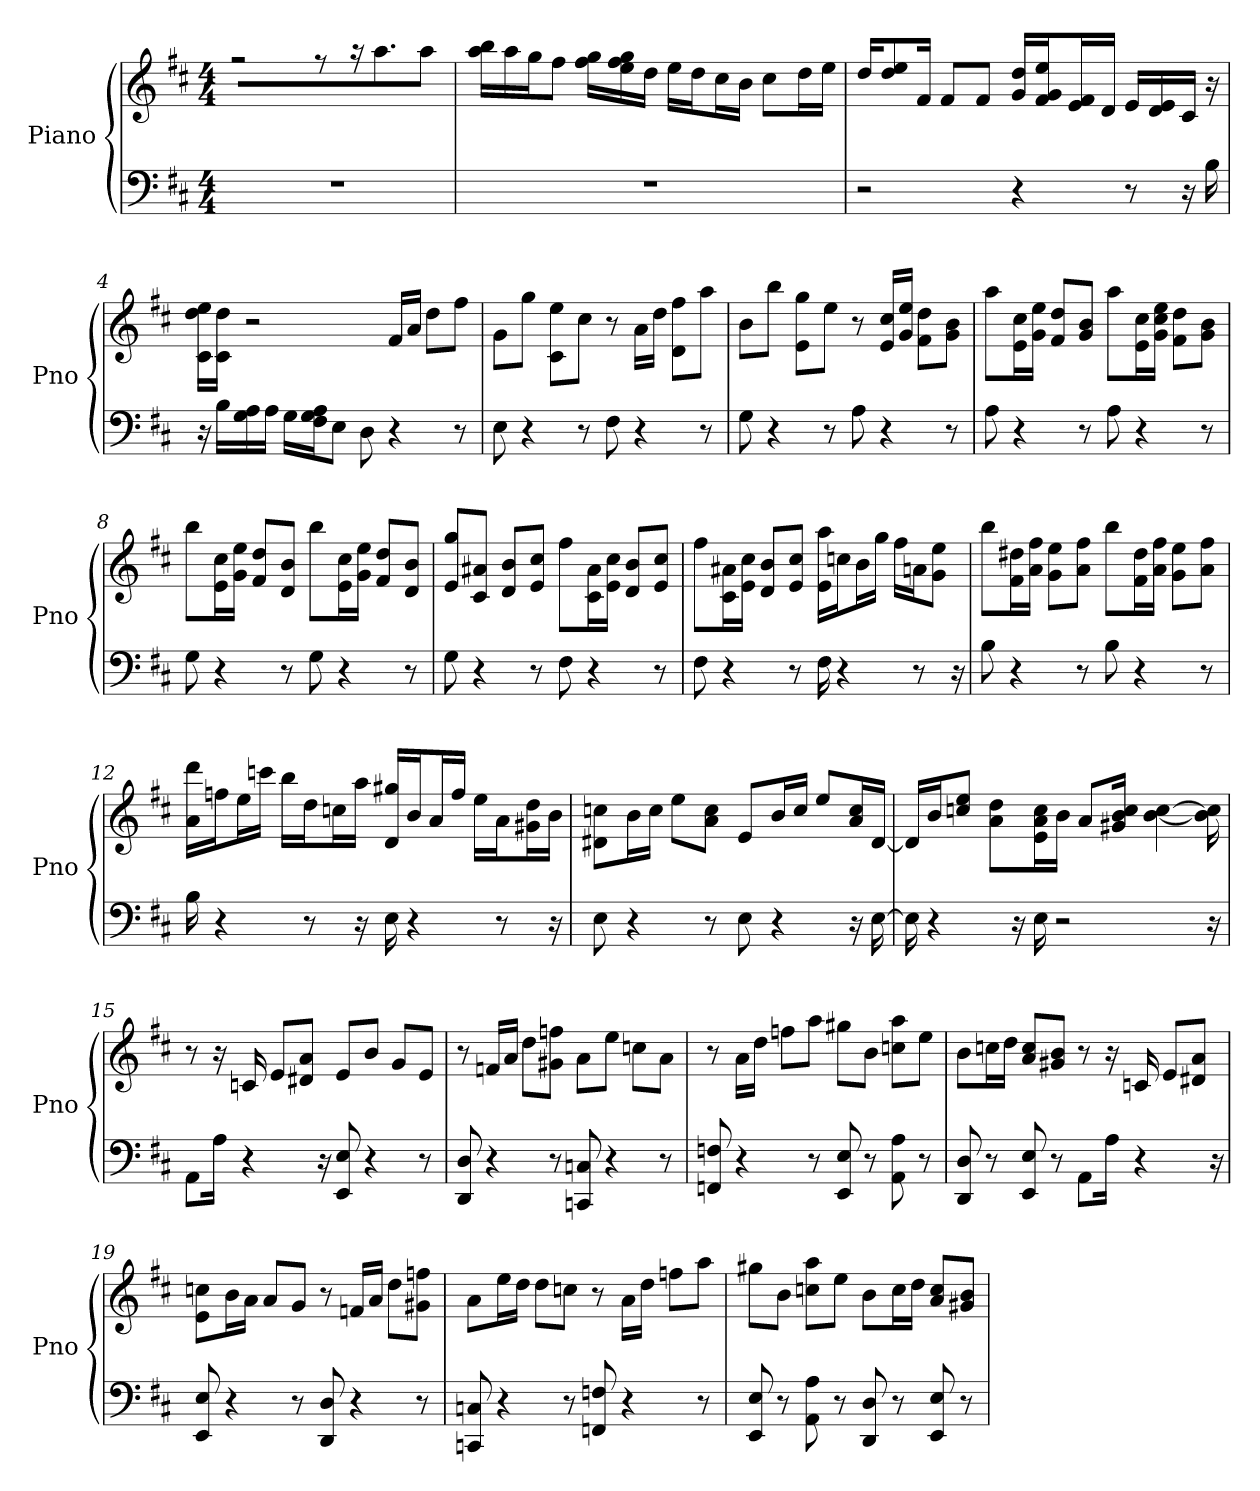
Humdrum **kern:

**kern	**kern
*part1	*part1
*staff2	*staff1
*I"Piano	*
*I'Pno	*
*clefF4	*clefG2
*k[f#c#]	*k[f#c#]
*D:	*D:
*M4/4	*M4/4
*MM91	*MM91
=1	=1
1r	2r
.	8r
.	16r
.	8.aa
.	8aaJ
=2	=2
1r	16bb\ 16aa\LL
.	16aa\J
.	16gg\K
.	8ff#\J
.	16gg\ 16ff#\LL
.	16ee\ 16gg\ 16ff#\
.	16dd\JJ
.	16ee\LL
.	16dd\J
.	16cc#\L
.	16b\JJ
.	8cc#\L
.	16dd\L
.	16ee\JJ
=3	=3
2r	16dd/KL
.	8ee/ 8dd/
.	16f#/Jk
.	8f#/L
.	8f#/J
4r	16g/ 16dd/LL
.	16ee/ 16f#/ 16g/J
.	16f#/ 16e/L
.	16d/JJ
8r	16e/LL
.	16d/ 16e/
16r	16c#/JJ
16B	16r
=4	=4
16r	16ee\ 16c#\ 16dd\LL
16B\LL	16c#\ 16dd\JJ
16A\ 16G\	2r
16A\JJ	.
16G\LL	.
16A\ 16G\ 16F#\J	.
8E\J	.
8D	.
4r	16f#/LL
.	16a/JJ
.	8dd\L
8r	8ff#\J
=5	=5
8E	8g\L
4r	8gg\J
.	8ee\ 8c#\L
8r	8cc#\J
8F#	8r
4r	16a\LL
.	16dd\JJ
.	8ff#\ 8d\L
8r	8aa\J
=6	=6
8G	8b\L
4r	8bb\J
.	8gg\ 8e\L
8r	8ee\J
8A	8r
4r	16e/ 16cc#/LL
.	16ee/ 16g/JJ
.	8dd\ 8f#\L
8r	8b\ 8g\J
=7	=7
8A	8aa\L
4r	16e\ 16cc#\L
.	16g\ 16ee\JJ
.	8f#/ 8dd/L
8r	8b/ 8g/J
8A	8aa\L
4r	16cc#\ 16e\L
.	16g\ 16ee\ 16cc#\JJ
.	8dd\ 8f#\L
8r	8g\ 8b\J
=8	=8
8G	8bb\L
4r	16cc#\ 16e\L
.	16g\ 16ee\JJ
.	8f#/ 8dd/L
8r	8b/ 8d/J
8G	8bb\L
4r	16e\ 16cc#\L
.	16ee\ 16g\JJ
.	8f#/ 8dd/L
8r	8b/ 8d/J
=9	=9
8G	8e/ 8gg/L
4r	8c#/ 8a#/J
.	8b/ 8d/L
8r	8cc#/ 8e/J
8F#	8ff#\L
4r	16c#\ 16a#\L
.	16e\ 16cc#\JJ
.	8d/ 8b/L
8r	8cc#/ 8e/J
=10	=10
8F#	8ff#\L
4r	16a#\ 16c#\L
.	16cc#\ 16e\JJ
.	8d/ 8b/L
8r	8e/ 8cc#/J
16F#	16aa\ 16e\LL
4r	16cc\J
.	16b\L
.	16gg\JJ
.	16ff#\LL
8r	16a\J
.	8g\ 8ee\J
16r	.
=11	=11
8B	8bb\L
4r	16dd#\ 16f#\L
.	16ff#\ 16a\JJ
.	8g\ 8ee\L
8r	8a\ 8ff#\J
8B	8bb\L
4r	16dd#\ 16f#\L
.	16ff#\ 16a\JJ
.	8ee\ 8g\L
8r	8ff#\ 8a\J
=12	=12
16B	16ddd\ 16a\LL
4r	16ff\J
.	16ee\L
.	16ccc\JJ
.	16bb\LL
8r	16dd\J
.	16cc\L
16r	16aa\JJ
16E	16d/ 16gg#/LL
4r	16b/J
.	16a/L
.	16ff/JJ
.	16ee\LL
8r	16a\J
.	16g#\ 16dd\L
16r	16b\JJ
=13	=13
8E	8cc\ 8d#\L
4r	16b\L
.	16cc\JJ
.	8ee\L
8r	8cc\ 8a\J
8E	8e/L
4r	16b/L
.	16cc/JJ
.	8ee/L
16r	16cc/ 16a/L
[16E	[16d#/JJ
=14	=14
16E]	16d#/LL]
4r	16b/J
.	8cc/ 8ee/J
.	8dd\ 8a\L
16r	.
16E	16e\ 16cc\ 16a\L
2r	16b\JJ
.	8a/L
.	16cc/ 16g#/ 16b/Jk
.	[4cc [4b
16r	16cc] 16b]
=15	=15
8AA\L	8r
16A\Jk	16r
4r	16c
.	8e/L
.	8a/ 8d#/J
16r	.
8E 8EE	8e/L
4r	8b/J
.	8g/L
8r	8e/J
=16	=16
8D 8DD	8r
4r	16f/LL
.	16a/JJ
.	8dd\L
8r	8ff\ 8g#\J
8C 8CC	8a\L
4r	8ee\J
.	8cc\L
8r	8a\J
=17	=17
8F 8FF	8r
4r	16a\LL
.	16dd\JJ
.	8ff\L
8r	8aa\J
8E 8EE	8gg#\L
8r	8b\J
8A 8AA	8aa\ 8cc\L
8r	8ee\J
=18	=18
8D 8DD	8b\L
8r	16cc\L
.	16dd\JJ
8EE 8E	8a/ 8cc/L
8r	8g#/ 8b/J
8AA\L	8r
16A\Jk	16r
4r	16c
.	8e/L
.	8a/ 8d#/J
16r	.
=19	=19
8E 8EE	8cc\ 8e\L
4r	16b\L
.	16a\JJ
.	8a/L
8r	8g/J
8DD 8D	8r
4r	16f/LL
.	16a/JJ
.	8dd\L
8r	8g#\ 8ff\J
=20	=20
8CC 8C	8a\L
4r	16ee\L
.	16dd\JJ
.	8dd\L
8r	8cc\J
8FF 8F	8r
4r	16a\LL
.	16dd\JJ
.	8ff\L
8r	8aa\J
=21	=21
8EE 8E	8gg#\L
8r	8b\J
8AA 8A	8aa\ 8cc\L
8r	8ee\J
8DD 8D	8b\L
8r	16cc\L
.	16dd\JJ
8EE 8E	8cc/ 8a/L
8r	8b/ 8g#/J
=	=
*-	*-
